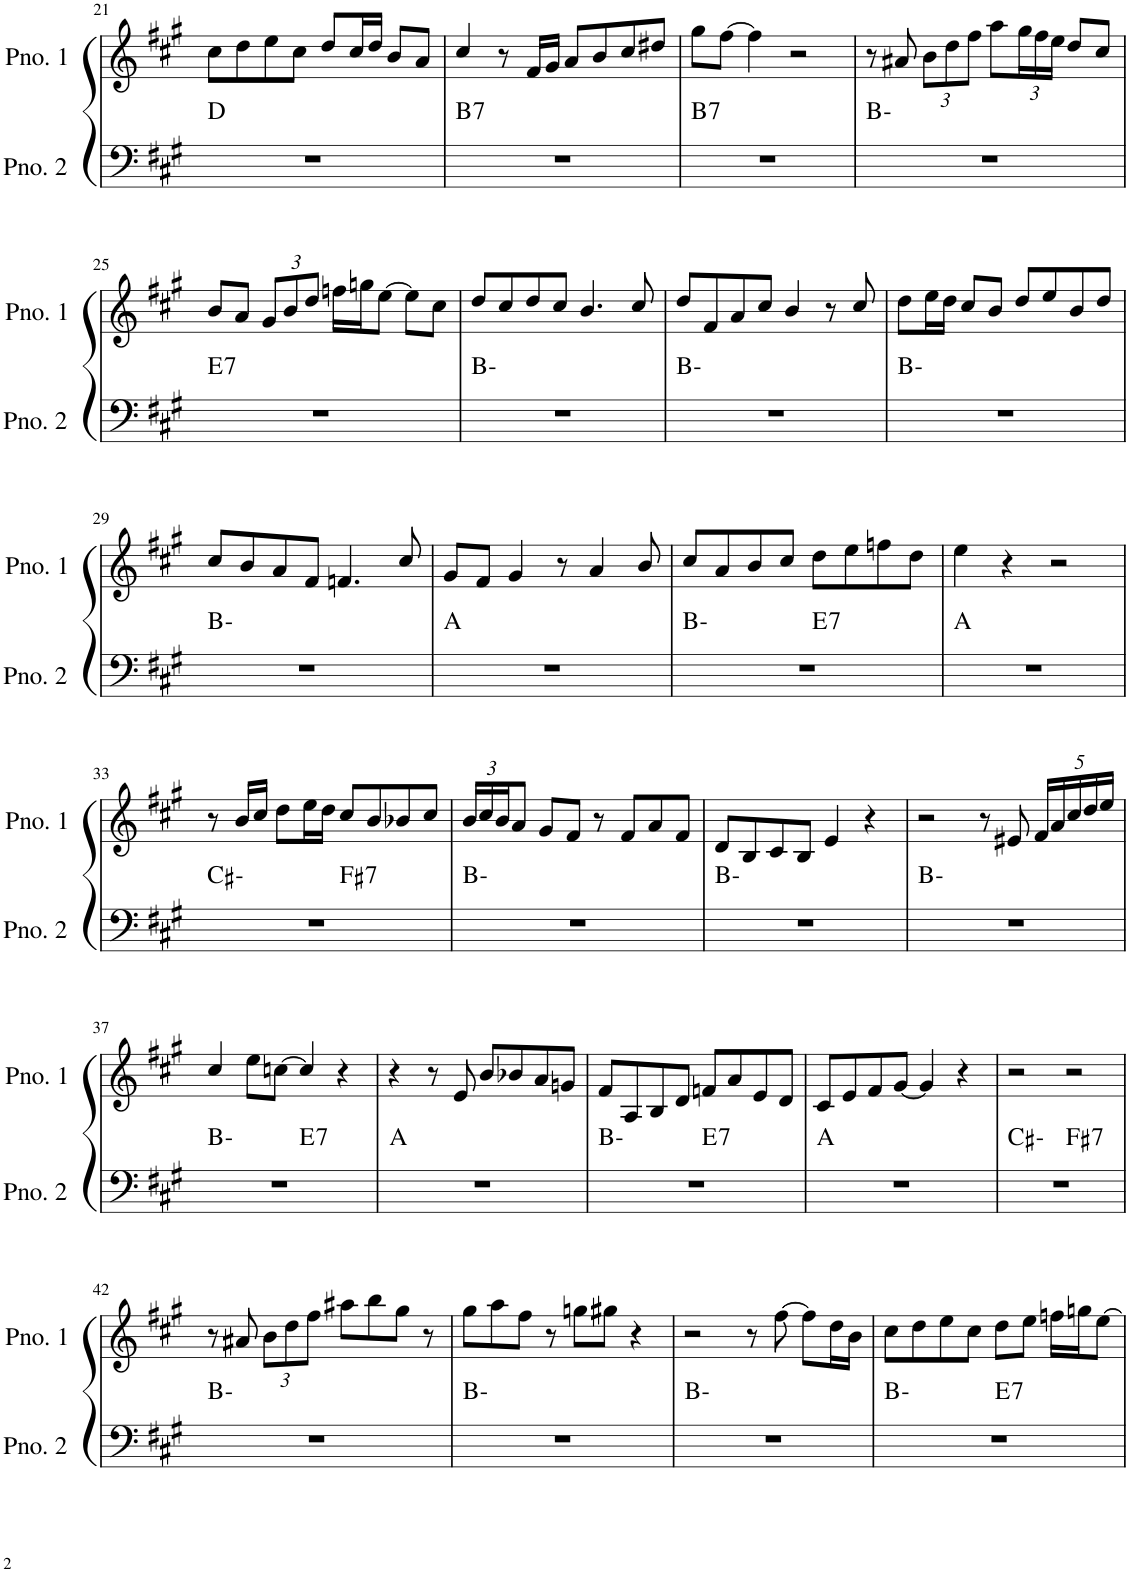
**kern	**harte	**kern
*part2	*part2	*part1
*staff2	*	*staff1
*I"ピアノ 2	*	*I"ピアノ 1
!!LO:PB:g=z
*clefF4	*	*clefG2
*k[f#c#g#]	*	*k[f#c#g#]
*M4/4	*	*M4/4
=21	=21	=21
1r	D:maj	8cc#\L
.	.	8dd\
.	.	8ee\
.	.	8cc#\J
.	.	8dd/L
.	.	16cc#/L
.	.	16dd/JJ
.	.	8b/L
.	.	8a/J
=22	=22	=22
!	!LO:H:kt=7	!
1r	B:7	4cc#/
.	.	8r
.	.	16f#/LL
.	.	16g#/JJ
.	.	8a/L
.	.	8b/
.	.	8cc#/
.	.	8dd#X/J
=23	=23	=23
!	!LO:H:kt=7	!
1r	B:7	8gg#\L
.	.	[8ff#\J
.	.	4ff#\]
.	.	2r
=24	=24	=24
1r	B:min	8r
.	.	8a#X/
*	*	*Xbrackettup
.	.	12b\L
.	.	12dd\
.	.	12ff#\J
.	.	8aa\L
.	.	24gg#\L
.	.	24ff#\
.	.	24ee\JJ
.	.	8dd/L
.	.	8cc#/J
!!LO:LB:g=z
=25	=25	=25
!	!LO:H:kt=7	!
1r	E:7	8b/L
.	.	8a/J
.	.	12g#/L
.	.	12b/
.	.	12dd/J
.	.	16ffn\LL
.	.	16ggn\J
.	.	[8ee\J
.	.	8ee\L]
.	.	8cc#\J
=26	=26	=26
1r	B:min	8dd/L
.	.	8cc#/
.	.	8dd/
.	.	8cc#/J
.	.	4.b/
.	.	8cc#/
=27	=27	=27
1r	B:min	8dd/L
.	.	8f#/
.	.	8a/
.	.	8cc#/J
.	.	4b/
.	.	8r
.	.	8cc#/
=28	=28	=28
1r	B:min	8dd\L
.	.	16ee\L
.	.	16dd\JJ
.	.	8cc#/L
.	.	8b/J
.	.	8dd/L
.	.	8ee/
.	.	8b/
.	.	8dd/J
!!LO:LB:g=z
=29	=29	=29
1r	B:min	8cc#/L
.	.	8b/
.	.	8a/
.	.	8f#/J
.	.	4.fn/
.	.	8cc#/
=30	=30	=30
1r	A:maj	8g#/L
.	.	8f#/J
.	.	4g#/
.	.	8r
.	.	4a/
.	.	8b/
=31	=31	=31
*^	*	*
1r	2ryy	B:min	8cc#/L
.	.	.	8a/
.	.	.	8b/
.	.	.	8cc#/J
!	!	!LO:H:kt=7	!
.	2ryy	E:7	8dd\L
.	.	.	8ee\
.	.	.	8ffn\
.	.	.	8dd\J
*v	*v	*	*
=32	=32	=32
1r	A:maj	4ee\
.	.	4r
.	.	2r
!!LO:LB:g=z
=33	=33	=33
*^	*	*
1r	2ryy	C#:min	8r
.	.	.	16b/LL
.	.	.	16cc#/JJ
.	.	.	8dd\L
.	.	.	16ee\L
.	.	.	16dd\JJ
!	!	!LO:H:kt=7	!
.	2ryy	F#:7	8cc#/L
.	.	.	8b/
.	.	.	8b-X/
.	.	.	8cc#/J
*v	*v	*	*
=34	=34	=34
1r	B:min	24b/LL
.	.	24cc#/
.	.	24b/J
.	.	8a/J
.	.	8g#/L
.	.	8f#/J
.	.	8r
.	.	8f#/L
.	.	8a/
.	.	8f#/J
=35	=35	=35
1r	B:min	8d/L
.	.	8B/
.	.	8c#/
.	.	8B/J
.	.	4e/
.	.	4r
=36	=36	=36
1r	B:min	2r
.	.	8r
.	.	8e#X/
.	.	20f#/LL
.	.	20a/
.	.	20cc#/
.	.	20dd/
.	.	20ee/JJ
!!LO:LB:g=z
=37	=37	=37
*^	*	*
1r	2ryy	B:min	4cc#/
.	.	.	8ee\L
.	.	.	[8ccn\J
!	!	!LO:H:kt=7	!
.	2ryy	E:7	4cc/]
.	.	.	4r
*v	*v	*	*
=38	=38	=38
1r	A:maj	4r
.	.	8r
.	.	8e/
.	.	8b/L
.	.	8b-X/
.	.	8a/
.	.	8gn/J
=39	=39	=39
*^	*	*
1r	2ryy	B:min	8f#/L
.	.	.	8A/
.	.	.	8B/
.	.	.	8d/J
!	!	!LO:H:kt=7	!
.	2ryy	E:7	8fn/L
.	.	.	8a/
.	.	.	8e/
.	.	.	8d/J
*v	*v	*	*
=40	=40	=40
1r	A:maj	8c#/L
.	.	8e/
.	.	8f#/
.	.	[8g#/J
.	.	4g#/]
.	.	4r
=41	=41	=41
*^	*	*
1r	2ryy	C#:min	2r
!	!	!LO:H:kt=7	!
.	2ryy	F#:7	2r
*v	*v	*	*
!!LO:LB:g=z
=42	=42	=42
1r	B:min	8r
.	.	8a#X/
.	.	12b\L
.	.	12dd\
.	.	12ff#\J
.	.	8aa#X\L
.	.	8bb\
.	.	8gg#\J
.	.	8r
=43	=43	=43
1r	B:min	8gg#\L
.	.	8aa\
.	.	8ff#\J
.	.	8r
.	.	8ggn\L
.	.	8gg#X\J
.	.	4r
=44	=44	=44
1r	B:min	2r
.	.	8r
.	.	[8ff#\
.	.	8ff#\L]
.	.	16dd\L
.	.	16b\JJ
=45	=45	=45
*^	*	*
1r	2ryy	B:min	8cc#\L
.	.	.	8dd\
.	.	.	8ee\
.	.	.	8cc#\J
!	!	!LO:H:kt=7	!
.	2ryy	E:7	8dd\L
.	.	.	8ee\J
.	.	.	16ffn\LL
.	.	.	16ggn\J
.	.	.	[8ee\J
*v	*v	*	*
=	=	=
*-	*-	*-
